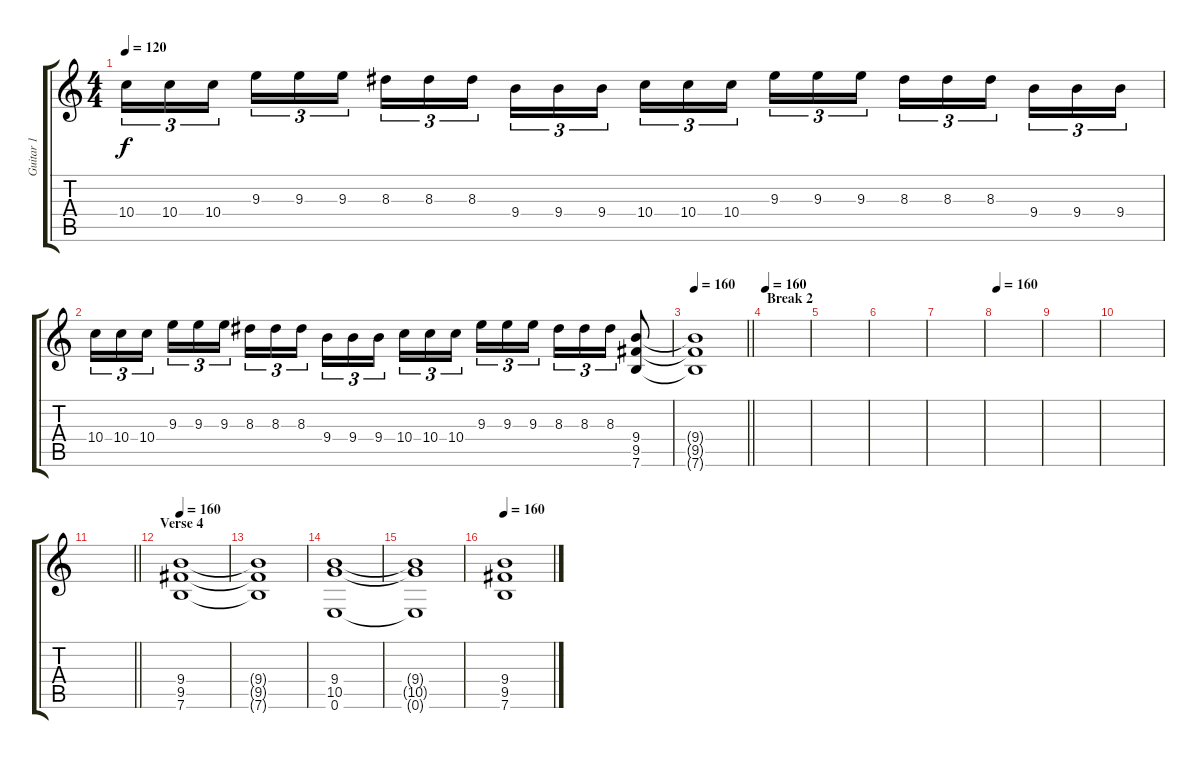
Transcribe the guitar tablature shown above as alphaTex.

\track ("Guitar 1" "Guitar 1") {instrument distortionguitar}
\staff {score tabs}
\tuning (E4 B3 G3 D3 A2 E2) {hide}
\ts (4 4)
\tempo 120
\clef g2
\ks c
10.4.16{tu (3 2) dy f} 10.4.16{tu (3 2)} 10.4.16{tu (3 2) beam splitsecondary} 9.3.16{tu (3 2)} 9.3.16{tu (3 2)} 9.3.16{tu (3 2)} 8.3.16{tu (3 2)} 8.3.16{tu (3 2)} 8.3.16{tu (3 2) beam splitsecondary} 9.4.16{tu (3 2)} 9.4.16{tu (3 2)} 9.4.16{tu (3 2)} 10.4.16{tu (3 2)} 10.4.16{tu (3 2)} 10.4.16{tu (3 2) beam splitsecondary} 9.3.16{tu (3 2)} 9.3.16{tu (3 2)} 9.3.16{tu (3 2)} 8.3.16{tu (3 2)} 8.3.16{tu (3 2)} 8.3.16{tu (3 2) beam splitsecondary} 9.4.16{tu (3 2)} 9.4.16{tu (3 2)} 9.4.16{tu (3 2)} |
10.4.16{tu (3 2)} 10.4.16{tu (3 2)} 10.4.16{tu (3 2) beam splitsecondary} 9.3.16{tu (3 2)} 9.3.16{tu (3 2)} 9.3.16{tu (3 2)} 8.3.16{tu (3 2)} 8.3.16{tu (3 2)} 8.3.16{tu (3 2) beam splitsecondary} 9.4.16{tu (3 2)} 9.4.16{tu (3 2)} 9.4.16{tu (3 2)} 10.4.16{tu (3 2)} 10.4.16{tu (3 2)} 10.4.16{tu (3 2) beam splitsecondary} 9.3.16{tu (3 2)} 9.3.16{tu (3 2)} 9.3.16{tu (3 2)} 8.3.16{tu (3 2)} 8.3.16{tu (3 2)} 8.3.16{tu (3 2)} (9.4 9.5 7.6).8 |
\tempo 160
\barLineRight lightlight
(9.4{t} 9.5{t} 7.6{t}).1 |
\section ("" "Break 2")
\tempo 160
|
|
|
|
\tempo 160
|
|
|
\barLineRight lightlight
|
\section ("" "Verse 4")
\tempo 160
(9.4 9.5 7.6).1 |
(9.4{t} 9.5{t} 7.6{t}).1 |
(9.4 10.5 0.6).1 |
(9.4{t} 10.5{t} 0.6{t}).1 |
\tempo 160
(9.4 9.5 7.6).1
